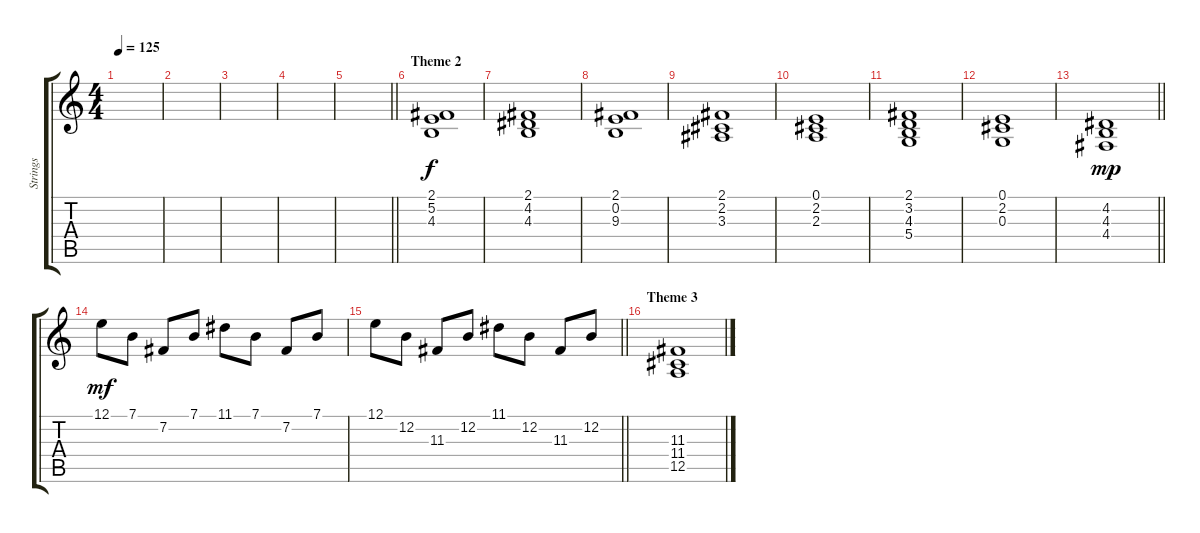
\track ("Strings" "Strings") {instrument stringensemble1}
\staff {score tabs}
\tuning (E4 B3 G3 D3 A2 E2) {hide}
\ts (4 4)
\tempo 125
\clef g2
\ks c
|
|
|
|
\barLineRight lightlight
|
\section ("" "Theme 2")
(2.1 5.2 4.3).1 |
(2.1 4.2 4.3).1 |
(2.1 0.2 9.3).1 |
(2.1 2.2 3.3).1 |
(0.1 2.2 2.3).1 |
(2.1 3.2 4.3 5.4).1 |
(0.1 2.2 0.3).1 |
\barLineRight lightlight
(4.2 4.3 4.4).1{dy mp} |
12.1.8{dy mf} 7.1.8 7.2.8 7.1.8 11.1.8 7.1.8 7.2.8 7.1.8 |
\barLineRight lightlight
12.1.8 12.2.8 11.3.8 12.2.8 11.1.8 12.2.8 11.3.8 12.2.8 |
\section ("" "Theme 3")
(11.3 11.4 12.5).1
